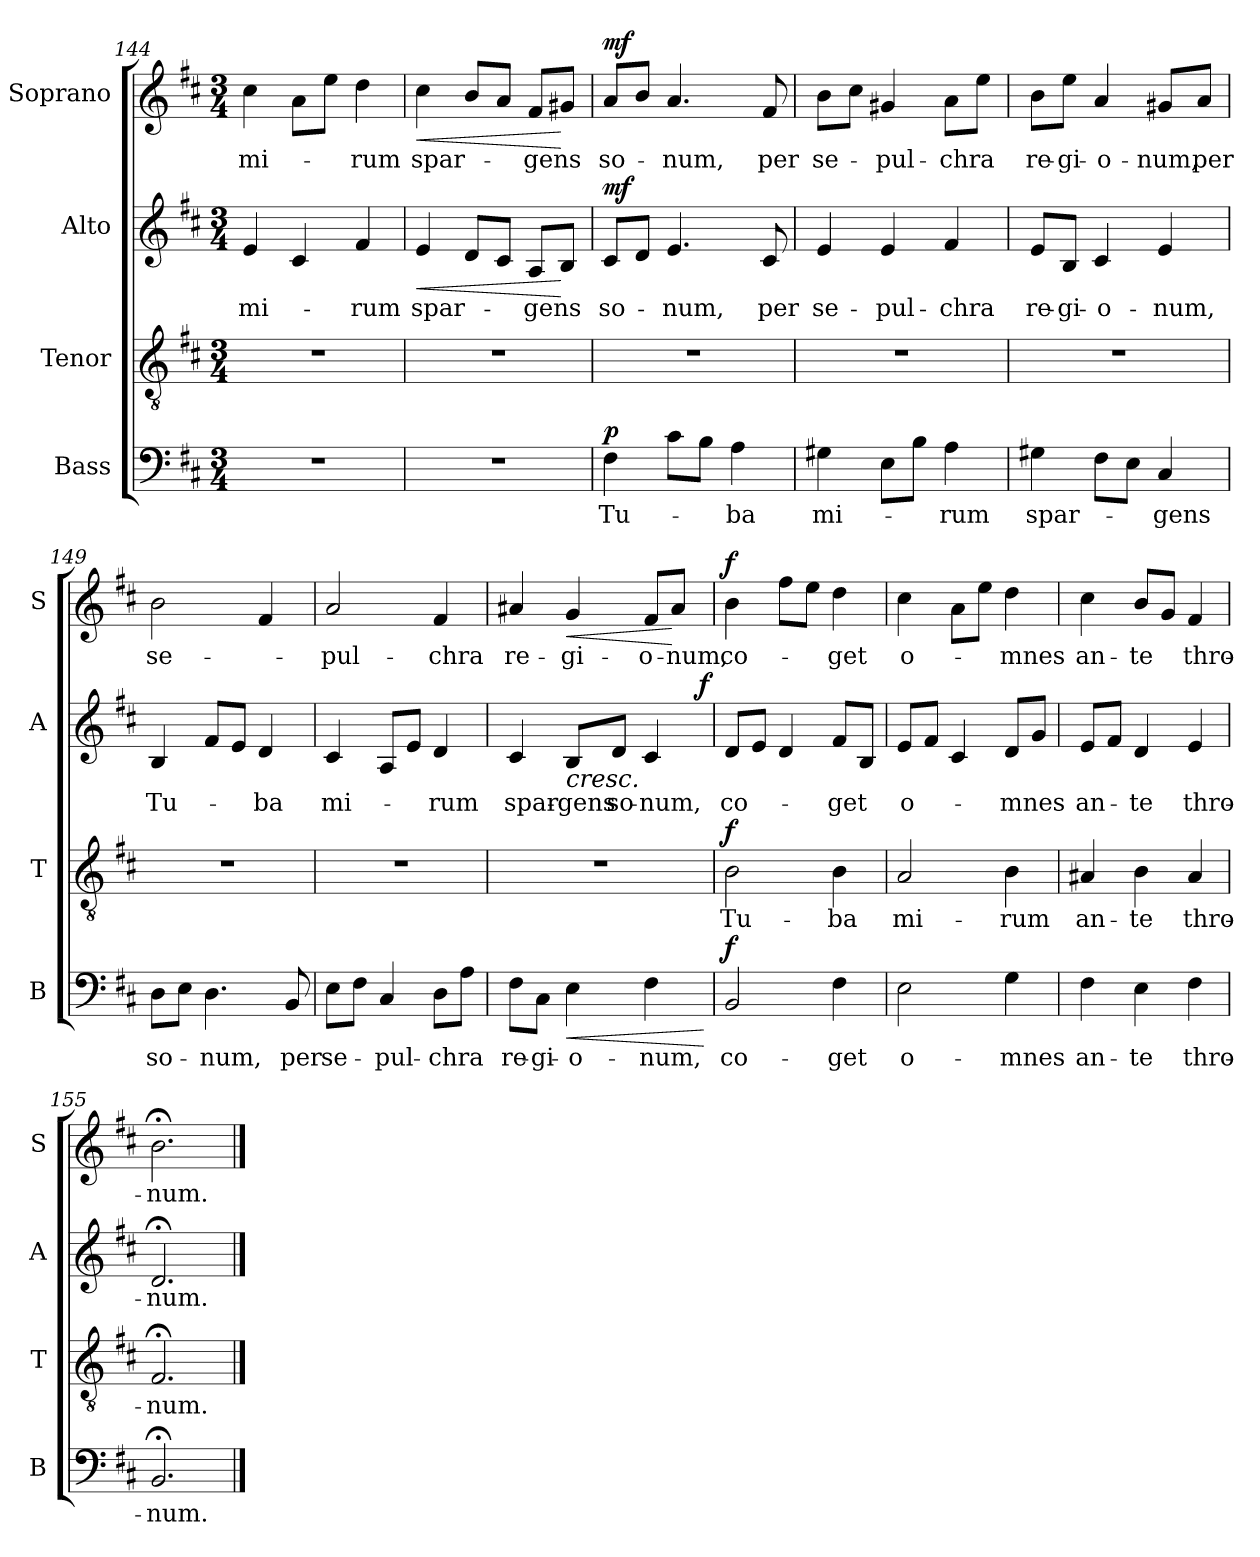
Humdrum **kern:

**kern	**text	**dynam	**kern	**text	**dynam	**kern	**text	**dynam	**kern	**text	**dynam
*part4	*part4	*part4	*part3	*part3	*part3	*part2	*part2	*part2	*part1	*part1	*part1
*staff4	*staff4	*staff4	*staff3	*staff3	*staff3	*staff2	*staff2	*staff2	*staff1	*staff1	*staff1
*I"Bass	*	*	*I"Tenor	*	*	*I"Alto	*	*	*I"Soprano	*	*
*I'B	*	*	*I'T	*	*	*I'A	*	*	*I'S	*	*
*clefF4	*	*	*clefGv2	*	*	*clefG2	*	*	*clefG2	*	*
*k[f#c#]	*	*	*k[f#c#]	*	*	*k[f#c#]	*	*	*k[f#c#]	*	*
*D:	*	*	*D:	*	*	*D:	*	*	*D:	*	*
*M3/4	*	*	*M3/4	*	*	*M3/4	*	*	*M3/4	*	*
=144	=144	=144	=144	=144	=144	=144	=144	=144	=144	=144	=144
!LO:N:vis=1	!	!	!LO:N:vis=1	!	!	!	!LO:LY:b	!	!	!LO:LY:b	!
2.r	.	.	2.r	.	.	4e/	mi-	.	4cc#\	mi-	.
.	.	.	.	.	.	4c#/	.	.	8a\L	.	.
.	.	.	.	.	.	.	.	.	8ee\J	.	.
!	!	!	!	!	!	!	!LO:LY:b	!	!	!LO:LY:b	!
.	.	.	.	.	.	4f#/	-rum	.	4dd\	-rum	.
=145	=145	=145	=145	=145	=145	=145	=145	=145	=145	=145	=145
!LO:N:vis=1	!	!	!LO:N:vis=1	!	!	!	!LO:LY:b	!LO:HP:b	!	!LO:LY:b	!LO:HP:b
2.r	.	.	2.r	.	.	4e/	spar-	<	4cc#\	spar-	<
.	.	.	.	.	.	8d/L	.	.	8b/L	.	.
.	.	.	.	.	.	8c#/J	.	.	8a/J	.	.
!	!	!	!	!	!	!	!LO:LY:b	!	!	!LO:LY:b	!
.	.	.	.	.	.	8A/L	-gens	.	8f#/L	-gens	.
.	.	.	.	.	.	8B/J	.	[	8g#X/J	.	[
!!LO:LB:g=z
=146	=146	=146	=146	=146	=146	=146	=146	=146	=146	=146	=146
!	!LO:LY:b	!LO:DY:b	!LO:N:vis=1	!	!	!	!LO:LY:b	!LO:DY:b	!	!LO:LY:b	!LO:DY:b
4F#\	Tu-	p	2.r	.	.	8c#/L	so-	mf	8a/L	so-	mf
.	.	.	.	.	.	8d/J	.	.	8b/J	.	.
!	!	!	!	!	!	!	!LO:LY:b	!	!	!LO:LY:b	!
8c#\L	.	.	.	.	.	4.e/	-num,	.	4.a/	-num,	.
8B\J	.	.	.	.	.	.	.	.	.	.	.
!	!LO:LY:b	!	!	!	!	!	!	!	!	!	!
4A\	-ba	.	.	.	.	.	.	.	.	.	.
!	!	!	!	!	!	!	!LO:LY:b	!	!	!LO:LY:b	!
.	.	.	.	.	.	8c#/	per	.	8f#/	per	.
=147	=147	=147	=147	=147	=147	=147	=147	=147	=147	=147	=147
!	!LO:LY:b	!	!LO:N:vis=1	!	!	!	!LO:LY:b	!	!	!LO:LY:b	!
4G#X\	mi-	.	2.r	.	.	4e/	se-	.	8b\L	se-	.
.	.	.	.	.	.	.	.	.	8cc#\J	.	.
!	!	!	!	!	!	!	!LO:LY:b	!	!	!LO:LY:b	!
8E\L	.	.	.	.	.	4e/	-pul-	.	4g#X/	-pul-	.
8B\J	.	.	.	.	.	.	.	.	.	.	.
!	!LO:LY:b	!	!	!	!	!	!LO:LY:b	!	!	!LO:LY:b	!
4A\	-rum	.	.	.	.	4f#/	-chra	.	8a\L	-chra	.
.	.	.	.	.	.	.	.	.	8ee\J	.	.
=148	=148	=148	=148	=148	=148	=148	=148	=148	=148	=148	=148
!	!LO:LY:b	!	!LO:N:vis=1	!	!	!	!LO:LY:b	!	!	!LO:LY:b	!
4G#X\	spar-	.	2.r	.	.	8e/L	re-	.	8b\L	re-	.
!	!	!	!	!	!	!	!LO:LY:b	!	!	!LO:LY:b	!
.	.	.	.	.	.	8B/J	-gi-	.	8ee\J	-gi-	.
!	!	!	!	!	!	!	!LO:LY:b	!	!	!LO:LY:b	!
8F#\L	.	.	.	.	.	4c#/	-o-	.	4a/	-o-	.
8E\J	.	.	.	.	.	.	.	.	.	.	.
!	!LO:LY:b	!	!	!	!	!	!LO:LY:b	!	!	!LO:LY:b	!
4C#/	-gens	.	.	.	.	4e/	-num,	.	8g#X/L	-num,	.
!	!	!	!	!	!	!	!	!	!	!LO:LY:b	!
.	.	.	.	.	.	.	.	.	8a/J	per	.
=149	=149	=149	=149	=149	=149	=149	=149	=149	=149	=149	=149
!	!LO:LY:b	!	!LO:N:vis=1	!	!	!	!LO:LY:b	!	!	!LO:LY:b	!
8D\L	so-	.	2.r	.	.	4B/	Tu-	.	2b\	se-	.
8E\J	.	.	.	.	.	.	.	.	.	.	.
!	!LO:LY:b	!	!	!	!	!	!	!	!	!	!
4.D\	-num,	.	.	.	.	8f#/L	.	.	.	.	.
.	.	.	.	.	.	8e/J	.	.	.	.	.
!	!	!	!	!	!	!	!LO:LY:b	!	!	!	!
.	.	.	.	.	.	4d/	-ba	.	4f#/	.	.
!	!LO:LY:b	!	!	!	!	!	!	!	!	!	!
8BB/	per	.	.	.	.	.	.	.	.	.	.
=150	=150	=150	=150	=150	=150	=150	=150	=150	=150	=150	=150
!	!LO:LY:b	!	!LO:N:vis=1	!	!	!	!LO:LY:b	!	!	!LO:LY:b	!
8E\L	se-	.	2.r	.	.	4c#/	mi-	.	2a/	-pul-	.
8F#\J	.	.	.	.	.	.	.	.	.	.	.
!	!LO:LY:b	!	!	!	!	!	!	!	!	!	!
4C#/	-pul-	.	.	.	.	8A/L	.	.	.	.	.
.	.	.	.	.	.	8e/J	.	.	.	.	.
!	!LO:LY:b	!	!	!	!	!	!LO:LY:b	!	!	!LO:LY:b	!
8D\L	-chra	.	.	.	.	4d/	-rum	.	4f#/	-chra	.
8A\J	.	.	.	.	.	.	.	.	.	.	.
!!LO:PB:g=z
=151	=151	=151	=151	=151	=151	=151	=151	=151	=151	=151	=151
!	!LO:LY:b	!	!LO:N:vis=1	!	!	!	!LO:LY:b	!	!	!LO:LY:b	!
*	*	*	*	*	*	*^	*	*	*	*	*
8F#\L	re-	.	2.r	.	.	4c#/	2ryy	spar-	.	4a#X/	re-	.
!	!LO:LY:b	!	!	!	!	!	!	!	!	!	!	!
8C#\J	-gi-	.	.	.	.	.	.	.	.	.	.	.
!	!LO:LY:b	!LO:HP:b	!	!	!	!	!	!LO:LY:b	!LO:HP:b	!	!LO:LY:b	!LO:HP:b
4E\	-o-	<	.	.	.	8B/L	.	-gens	<	4g/	-gi-	<
!	!	!	!	!	!	!	!	!LO:LY:b	!	!	!	!
.	.	.	.	.	.	8d/J	.	so-	.	.	.	.
!	!LO:LY:b	!	!	!	!	!	!	!LO:LY:b	!	!	!LO:LY:b	!
4F#\	-num,	.	.	.	.	4c#/	8..ryy	-num,	.	8f#/L	-o-	.
!	!	!	!	!	!	!	!	!	!	!	!LO:LY:b	!
.	.	.	.	.	.	.	.	.	.	8a#/J	-num,	[
!	!	!	!	!	!	!	!	!	!LO:DY:b	!	!	!
.	.	.	.	.	.	.	32ryy	.	f	.	.	.
.	.	[	.	.	.	.	.	.	[	.	.	.
=152	=152	=152	=152	=152	=152	=152	=152	=152	=152	=152	=152	=152
!	!LO:LY:b	!LO:DY:b	!	!LO:LY:b	!LO:DY:b	!	!	!LO:LY:b	!	!	!LO:LY:b	!LO:DY:b
*	*	*	*	*	*	*v	*v	*	*	*	*	*
2BB/	co-	f	2B\	Tu-	f	8d/L	co-	.	4b\	co-	f
.	.	.	.	.	.	8e/J	.	.	.	.	.
.	.	.	.	.	.	4d/	.	.	8ff#\L	.	.
.	.	.	.	.	.	.	.	.	8ee\J	.	.
!	!LO:LY:b	!	!	!LO:LY:b	!	!	!LO:LY:b	!	!	!LO:LY:b	!
4F#\	-get	.	4B\	-ba	.	8f#/L	-get	.	4dd\	-get	.
.	.	.	.	.	.	8B/J	.	.	.	.	.
=153	=153	=153	=153	=153	=153	=153	=153	=153	=153	=153	=153
!	!LO:LY:b	!	!	!LO:LY:b	!	!	!LO:LY:b	!	!	!LO:LY:b	!
2E\	o-	.	2A/	mi-	.	8e/L	o-	.	4cc#\	o-	.
.	.	.	.	.	.	8f#/J	.	.	.	.	.
.	.	.	.	.	.	4c#/	.	.	8a\L	.	.
.	.	.	.	.	.	.	.	.	8ee\J	.	.
!	!LO:LY:b	!	!	!LO:LY:b	!	!	!LO:LY:b	!	!	!LO:LY:b	!
4G\	-mnes	.	4B\	-rum	.	8d/L	-mnes	.	4dd\	-mnes	.
.	.	.	.	.	.	8g/J	.	.	.	.	.
=154	=154	=154	=154	=154	=154	=154	=154	=154	=154	=154	=154
!	!LO:LY:b	!	!	!LO:LY:b	!	!	!LO:LY:b	!	!	!LO:LY:b	!
4F#\	an-	.	4A#X/	an-	.	8e/L	an-	.	4cc#\	an-	.
.	.	.	.	.	.	8f#/J	.	.	.	.	.
!	!LO:LY:b	!	!	!LO:LY:b	!	!	!LO:LY:b	!	!	!LO:LY:b	!
4E\	-te	.	4B\	-te	.	4d/	-te	.	8b/L	-te	.
.	.	.	.	.	.	.	.	.	8g/J	.	.
!	!LO:LY:b	!	!	!LO:LY:b	!	!	!LO:LY:b	!	!	!LO:LY:b	!
4F#\	thro-	.	4A#/	thro-	.	4e/	thro-	.	4f#/	thro-	.
=155	=155	=155	=155	=155	=155	=155	=155	=155	=155	=155	=155
!	!LO:LY:b	!	!	!LO:LY:b	!	!	!LO:LY:b	!	!	!LO:LY:b	!
2.BB;/	-num.	.	2.F#;/	-num.	.	2.d;/	-num.	.	2.b;<\	-num.	.
==	==	==	==	==	==	==	==	==	==	==	==
*-	*-	*-	*-	*-	*-	*-	*-	*-	*-	*-	*-
